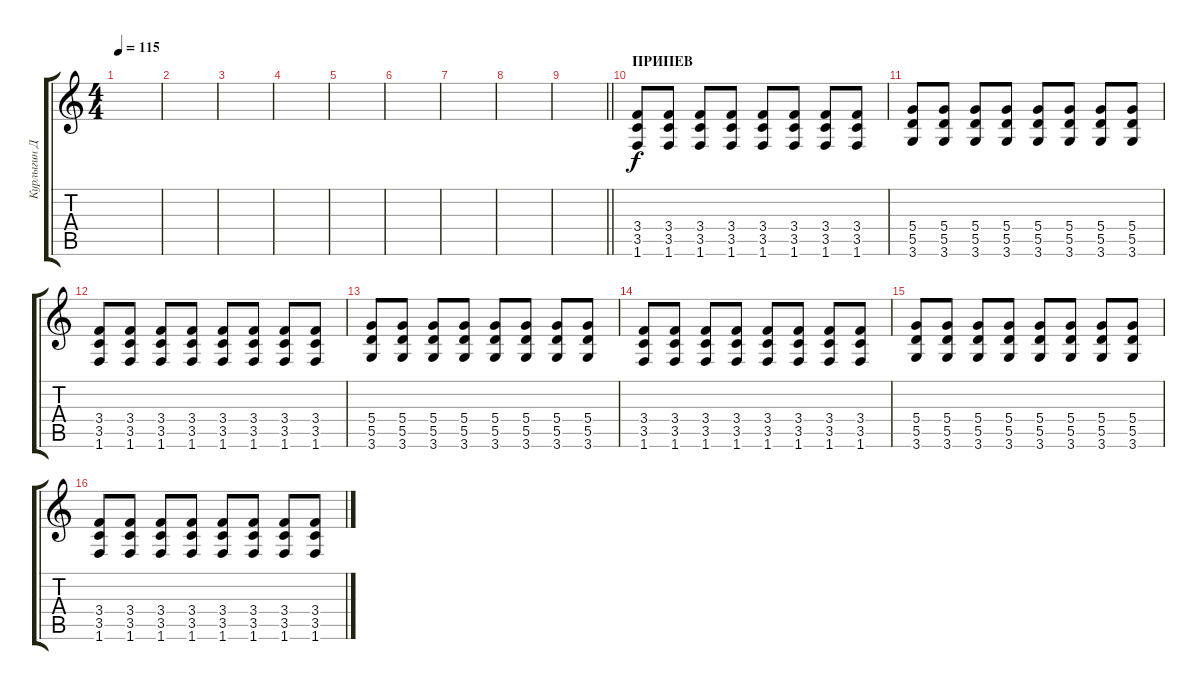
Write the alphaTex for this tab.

\track ("Курлыгин Дмитрий" "Курлыгин Д") {instrument distortionguitar}
\staff {score tabs}
\tuning (E4 B3 G3 D3 A2 E2) {hide}
\ts (4 4)
\tempo 115
\clef g2
\ks c
|
|
|
|
|
|
|
|
\barLineRight lightlight
|
\section ("" "ПРИПЕВ")
(3.4 3.5 1.6).8 (3.4 3.5 1.6).8 (3.4 3.5 1.6).8 (3.4 3.5 1.6).8 (3.4 3.5 1.6).8 (3.4 3.5 1.6).8 (3.4 3.5 1.6).8 (3.4 3.5 1.6).8 |
(5.4 5.5 3.6).8 (5.4 5.5 3.6).8 (5.4 5.5 3.6).8 (5.4 5.5 3.6).8 (5.4 5.5 3.6).8 (5.4 5.5 3.6).8 (5.4 5.5 3.6).8 (5.4 5.5 3.6).8 |
(3.4 3.5 1.6).8 (3.4 3.5 1.6).8 (3.4 3.5 1.6).8 (3.4 3.5 1.6).8 (3.4 3.5 1.6).8 (3.4 3.5 1.6).8 (3.4 3.5 1.6).8 (3.4 3.5 1.6).8 |
(5.4 5.5 3.6).8 (5.4 5.5 3.6).8 (5.4 5.5 3.6).8 (5.4 5.5 3.6).8 (5.4 5.5 3.6).8 (5.4 5.5 3.6).8 (5.4 5.5 3.6).8 (5.4 5.5 3.6).8 |
(3.4 3.5 1.6).8 (3.4 3.5 1.6).8 (3.4 3.5 1.6).8 (3.4 3.5 1.6).8 (3.4 3.5 1.6).8 (3.4 3.5 1.6).8 (3.4 3.5 1.6).8 (3.4 3.5 1.6).8 |
(5.4 5.5 3.6).8 (5.4 5.5 3.6).8 (5.4 5.5 3.6).8 (5.4 5.5 3.6).8 (5.4 5.5 3.6).8 (5.4 5.5 3.6).8 (5.4 5.5 3.6).8 (5.4 5.5 3.6).8 |
(3.4 3.5 1.6).8 (3.4 3.5 1.6).8 (3.4 3.5 1.6).8 (3.4 3.5 1.6).8 (3.4 3.5 1.6).8 (3.4 3.5 1.6).8 (3.4 3.5 1.6).8 (3.4 3.5 1.6).8
